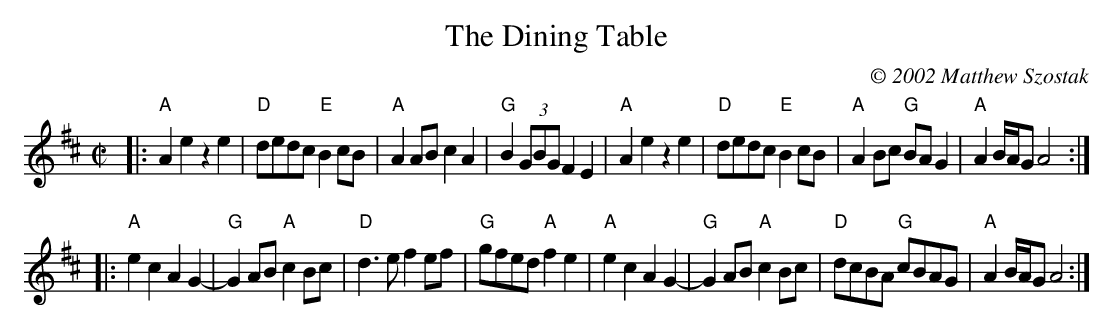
X:1
T:Dining Table, The
C:© 2002 Matthew Szostak
M:C|
L:1/8
K:Amix
|:"A"A2e2z2e2|"D"dedc "E"B2 cB|"A"A2AB c2A2|"G"B2 (3GBG F2E2|\
"A"A2e2z2e2|"D"dedc "E"B2 cB|"A"A2Bc "G"BAG2|"A"A2 B/A/G2/ A4:|
|:"A"e2c2A2G2-|"G"G2AB "A"c2Bc|"D"d2>e2 f2ef|"G"gfed "A"f2e2|\
"A"e2c2A2G2-|"G"G2AB "A"c2Bc|"D"dcBA "G"cBAG|"A"A2 B/A/G A4:|
